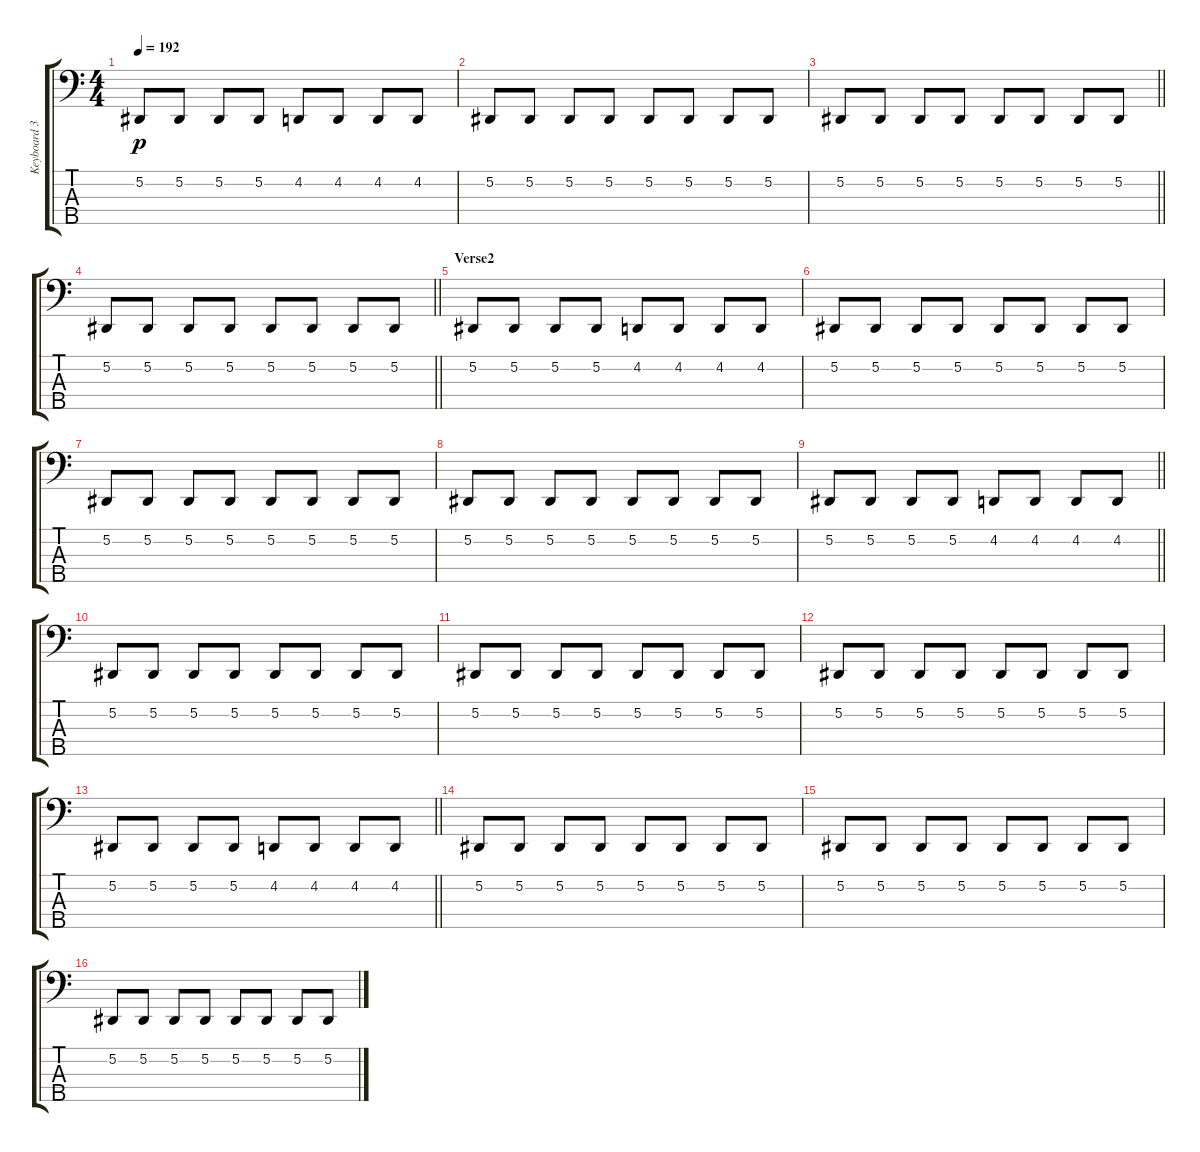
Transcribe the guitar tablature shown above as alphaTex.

\track ("Keyboard 3" "Keyboard 3") {instrument lead2sawtooth}
\staff {score tabs}
\tuning (Eb2 Bb1 F1 C1 G0) {hide}
\ts (4 4)
\tempo 192
\clef f4
\ks c
5.2.8{dy p} 5.2.8 5.2.8 5.2.8 4.2.8 4.2.8 4.2.8 4.2.8 |
5.2.8 5.2.8 5.2.8 5.2.8 5.2.8 5.2.8 5.2.8 5.2.8 |
\barLineRight lightlight
5.2.8 5.2.8 5.2.8 5.2.8 5.2.8 5.2.8 5.2.8 5.2.8 |
\section ("" "")
\barLineRight lightlight
5.2.8 5.2.8 5.2.8 5.2.8 5.2.8 5.2.8 5.2.8 5.2.8 |
\section ("" "Verse2")
5.2.8 5.2.8 5.2.8 5.2.8 4.2.8 4.2.8 4.2.8 4.2.8 |
5.2.8 5.2.8 5.2.8 5.2.8 5.2.8 5.2.8 5.2.8 5.2.8 |
5.2.8 5.2.8 5.2.8 5.2.8 5.2.8 5.2.8 5.2.8 5.2.8 |
5.2.8 5.2.8 5.2.8 5.2.8 5.2.8 5.2.8 5.2.8 5.2.8 |
\barLineRight lightlight
5.2.8 5.2.8 5.2.8 5.2.8 4.2.8 4.2.8 4.2.8 4.2.8 |
5.2.8 5.2.8 5.2.8 5.2.8 5.2.8 5.2.8 5.2.8 5.2.8 |
5.2.8 5.2.8 5.2.8 5.2.8 5.2.8 5.2.8 5.2.8 5.2.8 |
5.2.8 5.2.8 5.2.8 5.2.8 5.2.8 5.2.8 5.2.8 5.2.8 |
\barLineRight lightlight
5.2.8 5.2.8 5.2.8 5.2.8 4.2.8 4.2.8 4.2.8 4.2.8 |
5.2.8 5.2.8 5.2.8 5.2.8 5.2.8 5.2.8 5.2.8 5.2.8 |
5.2.8 5.2.8 5.2.8 5.2.8 5.2.8 5.2.8 5.2.8 5.2.8 |
5.2.8 5.2.8 5.2.8 5.2.8 5.2.8 5.2.8 5.2.8 5.2.8
